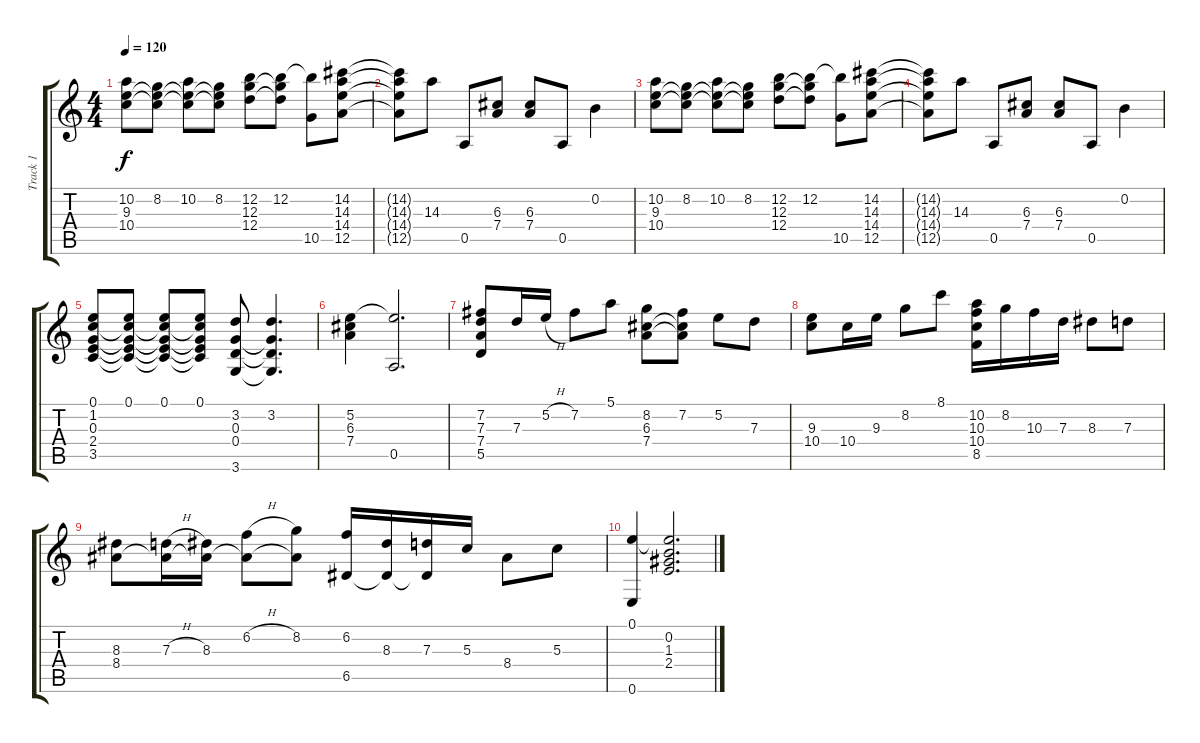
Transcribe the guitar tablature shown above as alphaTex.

\track ("Track 1" "Track 1") {instrument acousticguitarsteel}
\staff {score tabs}
\tuning (E4 B3 G3 D3 A2 E2) {hide}
\ts (4 4)
\tempo 120
\clef g2
\ks c
(10.2 9.3 10.4).8{dy f} (8.2 9.3{t} 10.4{t}).8 (10.2 9.3{t} 10.4{t}).8 (8.2 9.3{t} 10.4{t}).8 (12.2 12.3 12.4).8 (12.2 12.3{t} 12.4{t}).8 (12.2{t} 10.5).8 (14.2 14.3 14.4 12.5).8 |
(14.2{t} 14.3{t} 14.4{t} 12.5{t}).8 14.3.8 0.5.8 (6.3 7.4).8 (6.3 7.4).8 0.5.8 0.2.4 |
(10.2 9.3 10.4).8 (8.2 9.3{t} 10.4{t}).8 (10.2 9.3{t} 10.4{t}).8 (8.2 9.3{t} 10.4{t}).8 (12.2 12.3 12.4).8 (12.2 12.3{t} 12.4{t}).8 (12.2{t} 10.5).8 (14.2 14.3 14.4 12.5).8 |
(14.2{t} 14.3{t} 14.4{t} 12.5{t}).8 14.3.8 0.5.8 (6.3 7.4).8 (6.3 7.4).8 0.5.8 0.2.4 |
(0.1 1.2 0.3 2.4 3.5).8 (0.1 1.2{t} 0.3{t} 2.4{t} 3.5{t}).8 (0.1 1.2{t} 0.3{t} 2.4{t} 3.5{t}).8 (0.1 1.2{t} 0.3{t} 2.4{t} 3.5{t}).8 (3.2 0.3 0.4 3.6).8 (3.2 0.3{t} 0.4{t} 3.6{t}).4{d} |
(5.2 6.3 7.4).4 (5.2{t} 0.5).2{d} |
(7.2 7.3 7.4 5.5).8 7.3.16 5.2{h}.16 7.2.8 5.1.8 (8.2 6.3 7.4).8 (7.2 6.3{t} 7.4{t}).8 5.2.8 7.3.8 |
(9.3 10.4).8 10.4.16 9.3.16 8.2.8 8.1.8 (10.2 10.3 10.4 8.5).16 8.2.16 10.3.16 7.3.16 8.3.8 7.3.8 |
(8.3 8.4).8 (7.3{h} 8.4{t}).16 (8.3 8.4{t}).16 (6.2{h} 8.4{t}).8 (8.2 8.4{t}).8 (6.2 6.5).16 (8.3 6.5{t}).16 (7.3 6.5{t}).16 5.3.16 8.4.8 5.3.8 |
(0.1 0.6).4 (0.1{t} 0.2 1.3 2.4).2{d}
